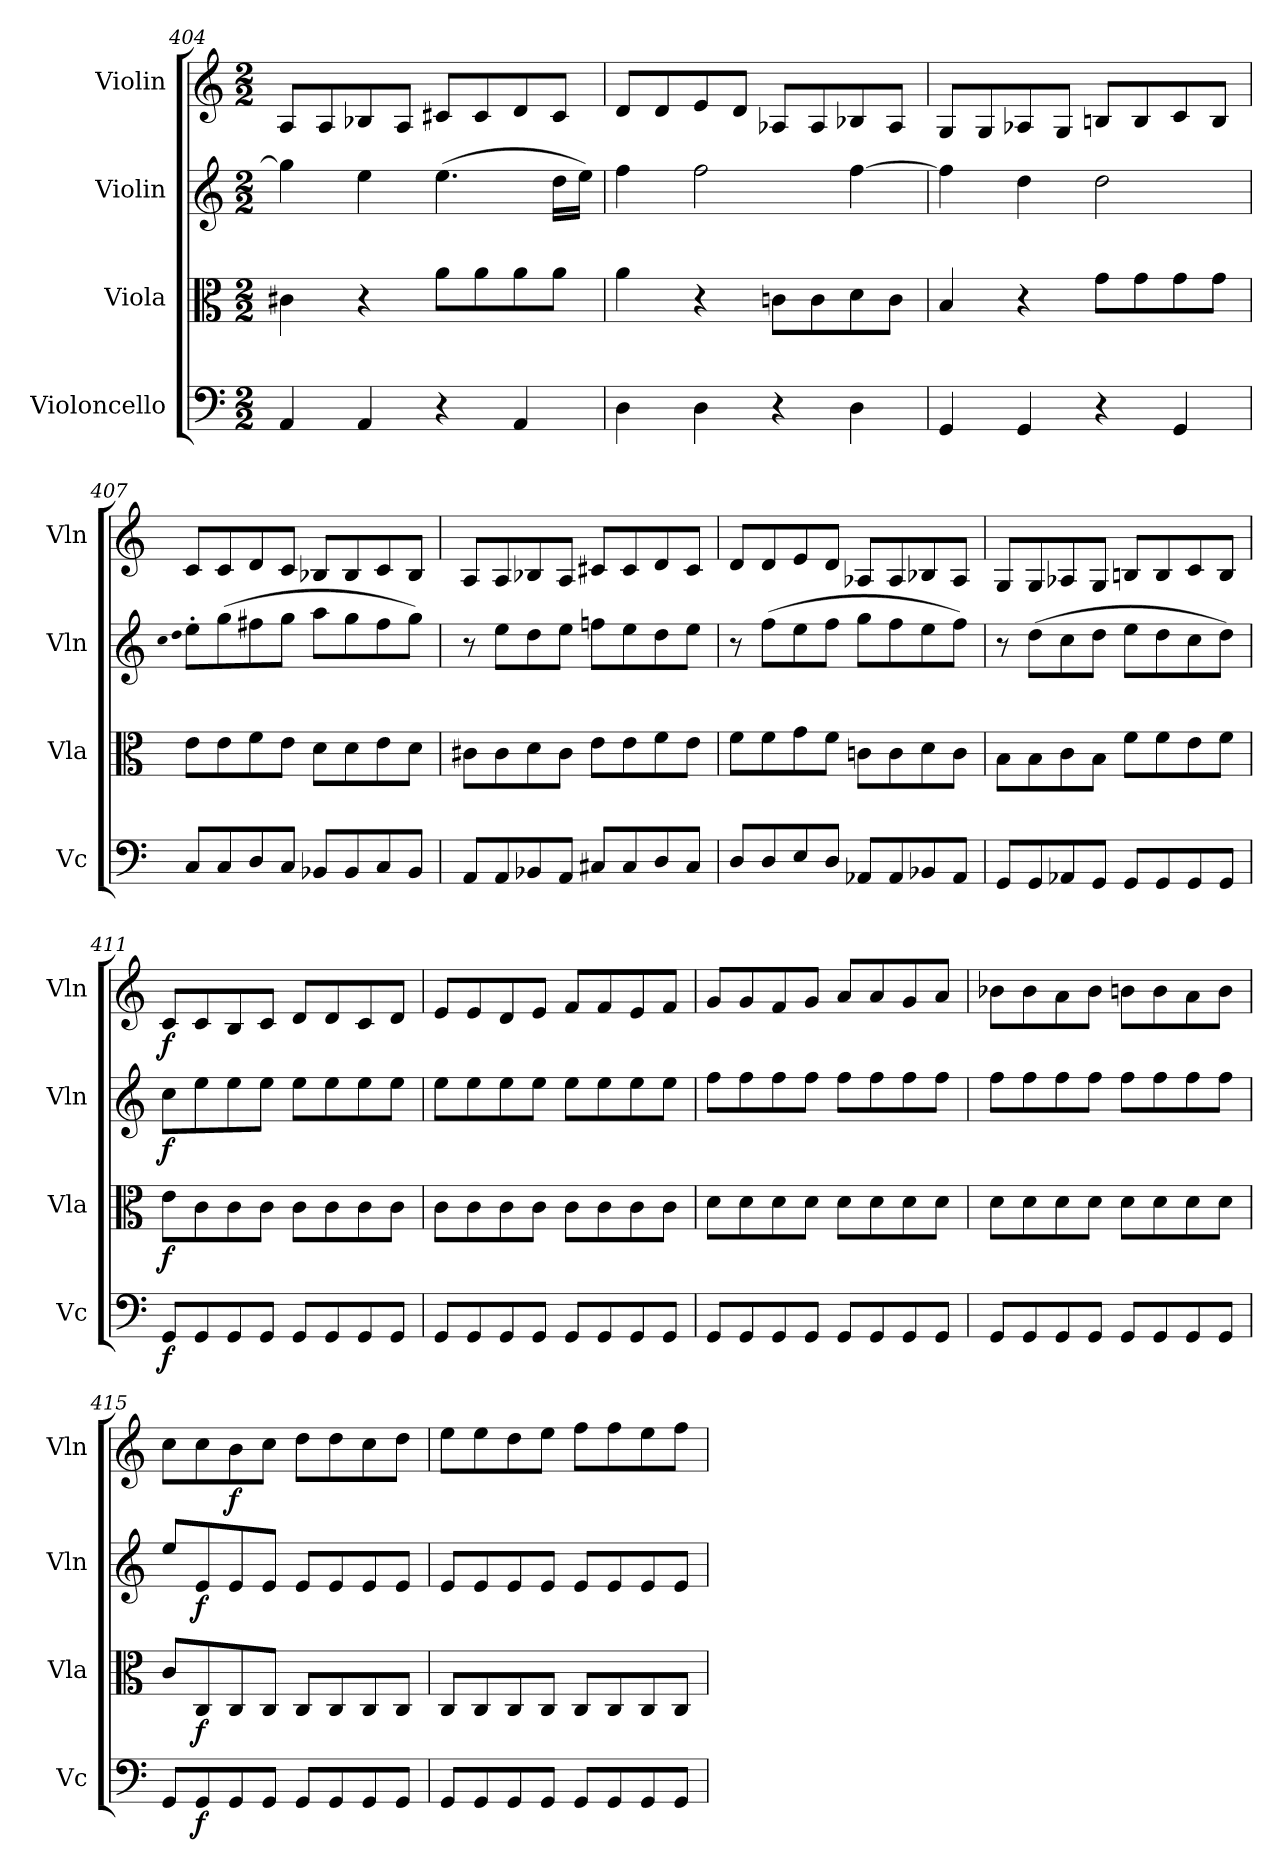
**kern	**dynam	**kern	**dynam	**kern	**dynam	**kern	**dynam
*part4	*part4	*part3	*part3	*part2	*part2	*part1	*part1
*staff4	*staff4	*staff3	*staff3	*staff2	*staff2	*staff1	*staff1
*I"Violoncello	*	*I"Viola	*	*I"Violin	*	*I"Violin	*
*I'Vc	*	*I'Vla	*	*I'Vln	*	*I'Vln	*
*clefF4	*	*clefC3	*	*clefG2	*	*clefG2	*
*k[]	*	*k[]	*	*k[]	*	*k[]	*
*C:	*	*C:	*	*C:	*	*C:	*
*M2/2	*	*M2/2	*	*M2/2	*	*M2/2	*
=404	=404	=404	=404	=404	=404	=404	=404
4AA/	.	4c#X\	.	4gg\]	.	8A/L	.
.	.	.	.	.	.	8A/	.
4AA/	.	4r	.	4ee\	.	8B-X/	.
.	.	.	.	.	.	8A/J	.
4r	.	8a\L	.	(4.ee\	.	8c#X/L	.
.	.	8a\	.	.	.	8c#/	.
4AA/	.	8a\	.	.	.	8d/	.
.	.	8a\J	.	16dd\LL	.	8c#/J	.
.	.	.	.	16ee\JJ)	.	.	.
=405	=405	=405	=405	=405	=405	=405	=405
4D\	.	4a\	.	4ff\	.	8d/L	.
.	.	.	.	.	.	8d/	.
4D\	.	4r	.	2ff\	.	8e/	.
.	.	.	.	.	.	8d/J	.
4r	.	8cn\L	.	.	.	8A-X/L	.
.	.	8c\	.	.	.	8A-/	.
4D\	.	8d\	.	[4ff\	.	8B-X/	.
.	.	8c\J	.	.	.	8A-/J	.
=406	=406	=406	=406	=406	=406	=406	=406
4GG/	.	4B/	.	4ff\]	.	8G/L	.
.	.	.	.	.	.	8G/	.
4GG/	.	4r	.	4dd\	.	8A-X/	.
.	.	.	.	.	.	8G/J	.
4r	.	8g\L	.	2dd\	.	8Bn/L	.
.	.	8g\	.	.	.	8B/	.
4GG/	.	8g\	.	.	.	8c/	.
.	.	8g\J	.	.	.	8B/J	.
=407	=407	=407	=407	=407	=407	=407	=407
.	.	.	.	qcc	.	.	.
.	.	.	.	qdd	.	.	.
8C/L	.	8e\L	.	8ee'\L	.	8c/L	.
8C/	.	8e\	.	(8gg\	.	8c/	.
8D/	.	8f\	.	8ff#X\	.	8d/	.
8C/J	.	8e\J	.	8gg\J	.	8c/J	.
8BB-X/L	.	8d\L	.	8aa\L	.	8B-X/L	.
8BB-/	.	8d\	.	8gg\	.	8B-/	.
8C/	.	8e\	.	8ff#\	.	8c/	.
8BB-/J	.	8d\J	.	8gg\J)	.	8B-/J	.
=408	=408	=408	=408	=408	=408	=408	=408
8AA/L	.	8c#X\L	.	8r	.	8A/L	.
8AA/	.	8c#\	.	8ee\L	.	8A/	.
8BB-X/	.	8d\	.	8dd\	.	8B-X/	.
8AA/J	.	8c#\J	.	8ee\J	.	8A/J	.
8C#X/L	.	8e\L	.	8ffn\L	.	8c#X/L	.
8C#/	.	8e\	.	8ee\	.	8c#/	.
8D/	.	8f\	.	8dd\	.	8d/	.
8C#/J	.	8e\J	.	8ee\J	.	8c#/J	.
=409	=409	=409	=409	=409	=409	=409	=409
8D/L	.	8f\L	.	8r	.	8d/L	.
8D/	.	8f\	.	(8ff\L	.	8d/	.
8E/	.	8g\	.	8ee\	.	8e/	.
8D/J	.	8f\J	.	8ff\J	.	8d/J	.
8AA-X/L	.	8cn\L	.	8gg\L	.	8A-X/L	.
8AA-/	.	8c\	.	8ff\	.	8A-/	.
8BB-X/	.	8d\	.	8ee\	.	8B-X/	.
8AA-/J	.	8c\J	.	8ff\J)	.	8A-/J	.
=410	=410	=410	=410	=410	=410	=410	=410
8GG/L	.	8B\L	.	8r	.	8G/L	.
8GG/	.	8B\	.	(8dd\L	.	8G/	.
8AA-X/	.	8c\	.	8cc\	.	8A-X/	.
8GG/J	.	8B\J	.	8dd\J	.	8G/J	.
8GG/L	.	8f\L	.	8ee\L	.	8Bn/L	.
8GG/	.	8f\	.	8dd\	.	8B/	.
8GG/	.	8e\	.	8cc\	.	8c/	.
8GG/J	.	8f\J	.	8dd\J)	.	8B/J	.
=411	=411	=411	=411	=411	=411	=411	=411
8GG/L	f	8e\L	f	8cc\L	f	8c/L	f
8GG/	.	8c\	.	8ee\	.	8c/	.
8GG/	.	8c\	.	8ee\	.	8B/	.
8GG/J	.	8c\J	.	8ee\J	.	8c/J	.
8GG/L	.	8c\L	.	8ee\L	.	8d/L	.
8GG/	.	8c\	.	8ee\	.	8d/	.
8GG/	.	8c\	.	8ee\	.	8c/	.
8GG/J	.	8c\J	.	8ee\J	.	8d/J	.
=412	=412	=412	=412	=412	=412	=412	=412
8GG/L	.	8c\L	.	8ee\L	.	8e/L	.
8GG/	.	8c\	.	8ee\	.	8e/	.
8GG/	.	8c\	.	8ee\	.	8d/	.
8GG/J	.	8c\J	.	8ee\J	.	8e/J	.
8GG/L	.	8c\L	.	8ee\L	.	8f/L	.
8GG/	.	8c\	.	8ee\	.	8f/	.
8GG/	.	8c\	.	8ee\	.	8e/	.
8GG/J	.	8c\J	.	8ee\J	.	8f/J	.
=413	=413	=413	=413	=413	=413	=413	=413
8GG/L	.	8d\L	.	8ff\L	.	8g/L	.
8GG/	.	8d\	.	8ff\	.	8g/	.
8GG/	.	8d\	.	8ff\	.	8f/	.
8GG/J	.	8d\J	.	8ff\J	.	8g/J	.
8GG/L	.	8d\L	.	8ff\L	.	8a/L	.
8GG/	.	8d\	.	8ff\	.	8a/	.
8GG/	.	8d\	.	8ff\	.	8g/	.
8GG/J	.	8d\J	.	8ff\J	.	8a/J	.
=414	=414	=414	=414	=414	=414	=414	=414
8GG/L	.	8d\L	.	8ff\L	.	8b-X\L	.
8GG/	.	8d\	.	8ff\	.	8b-\	.
8GG/	.	8d\	.	8ff\	.	8a\	.
8GG/J	.	8d\J	.	8ff\J	.	8b-\J	.
8GG/L	.	8d\L	.	8ff\L	.	8bn\L	.
8GG/	.	8d\	.	8ff\	.	8b\	.
8GG/	.	8d\	.	8ff\	.	8a\	.
8GG/J	.	8d\J	.	8ff\J	.	8b\J	.
=415	=415	=415	=415	=415	=415	=415	=415
8GG/L	.	8c/L	.	8ee/L	.	8cc\L	.
8GG/	f	8C/	f	8e/	f	8cc\	.
8GG/	.	8C/	.	8e/	.	8b\	f
8GG/J	.	8C/J	.	8e/J	.	8cc\J	.
8GG/L	.	8C/L	.	8e/L	.	8dd\L	.
8GG/	.	8C/	.	8e/	.	8dd\	.
8GG/	.	8C/	.	8e/	.	8cc\	.
8GG/J	.	8C/J	.	8e/J	.	8dd\J	.
=416	=416	=416	=416	=416	=416	=416	=416
8GG/L	.	8C/L	.	8e/L	.	8ee\L	.
8GG/	.	8C/	.	8e/	.	8ee\	.
8GG/	.	8C/	.	8e/	.	8dd\	.
8GG/J	.	8C/J	.	8e/J	.	8ee\J	.
8GG/L	.	8C/L	.	8e/L	.	8ff\L	.
8GG/	.	8C/	.	8e/	.	8ff\	.
8GG/	.	8C/	.	8e/	.	8ee\	.
8GG/J	.	8C/J	.	8e/J	.	8ff\J	.
=	=	=	=	=	=	=	=
*-	*-	*-	*-	*-	*-	*-	*-
